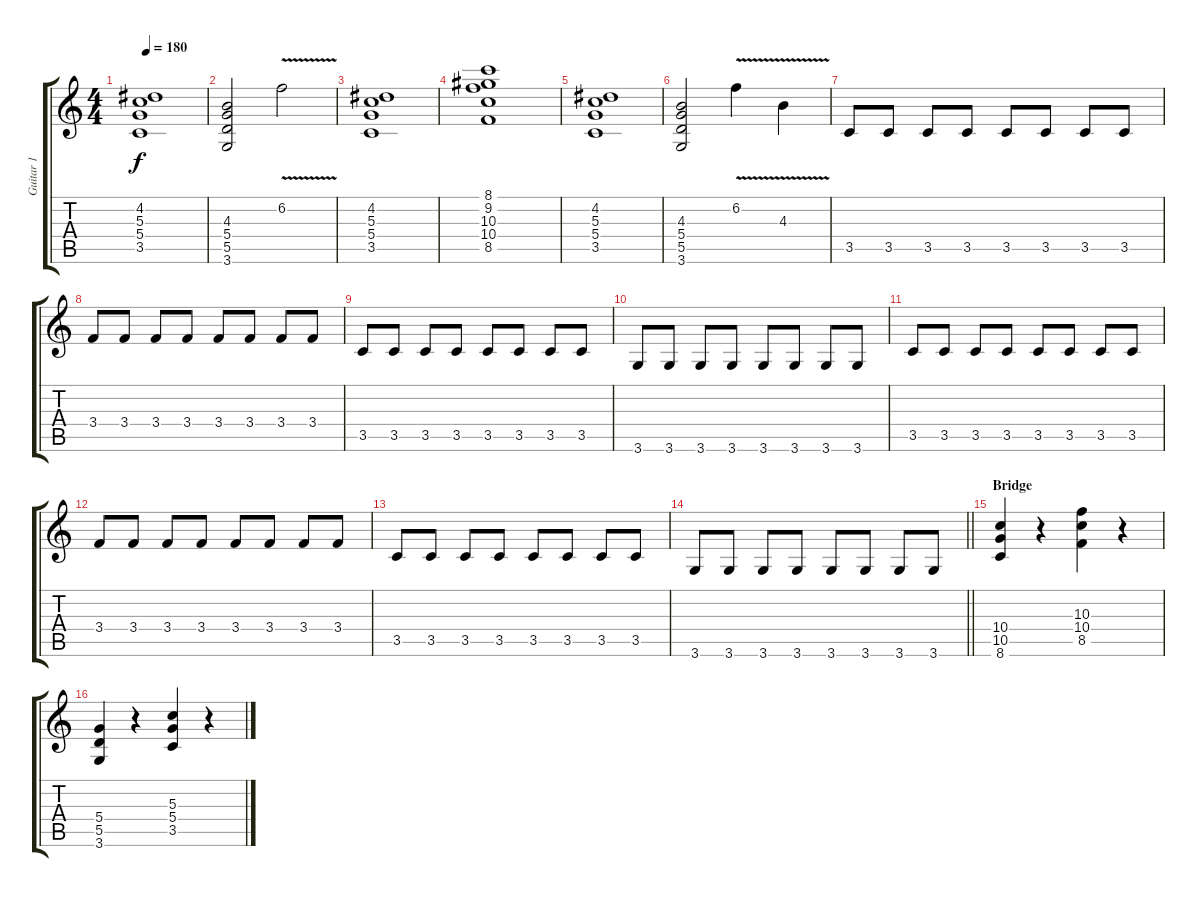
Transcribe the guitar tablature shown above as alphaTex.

\track ("Guitar 1" "Guitar 1") {instrument overdrivenguitar}
\staff {score tabs}
\tuning (E4 B3 G3 D3 A2 E2) {hide}
\ts (4 4)
\tempo 180
\clef g2
\ks c
(4.2 5.3 5.4 3.5).1{dy f} |
(4.3 5.4 5.5 3.6).2 6.2{v}.2 |
(4.2 5.3 5.4 3.5).1 |
(8.1 9.2 10.3 10.4 8.5).1 |
(4.2 5.3 5.4 3.5).1 |
(4.3 5.4 5.5 3.6).2 6.2{v}.4 4.3{v}.4 |
3.5.8 3.5.8 3.5.8 3.5.8 3.5.8 3.5.8 3.5.8 3.5.8 |
3.4.8 3.4.8 3.4.8 3.4.8 3.4.8 3.4.8 3.4.8 3.4.8 |
3.5.8 3.5.8 3.5.8 3.5.8 3.5.8 3.5.8 3.5.8 3.5.8 |
3.6.8 3.6.8 3.6.8 3.6.8 3.6.8 3.6.8 3.6.8 3.6.8 |
3.5.8 3.5.8 3.5.8 3.5.8 3.5.8 3.5.8 3.5.8 3.5.8 |
3.4.8 3.4.8 3.4.8 3.4.8 3.4.8 3.4.8 3.4.8 3.4.8 |
3.5.8 3.5.8 3.5.8 3.5.8 3.5.8 3.5.8 3.5.8 3.5.8 |
\barLineRight lightlight
3.6.8 3.6.8 3.6.8 3.6.8 3.6.8 3.6.8 3.6.8 3.6.8 |
\section ("" "Bridge")
(10.4 10.5 8.6).4 r.4 (10.3 10.4 8.5).4 r.4 |
(5.4 5.5 3.6).4 r.4 (5.3 5.4 3.5).4 r.4
